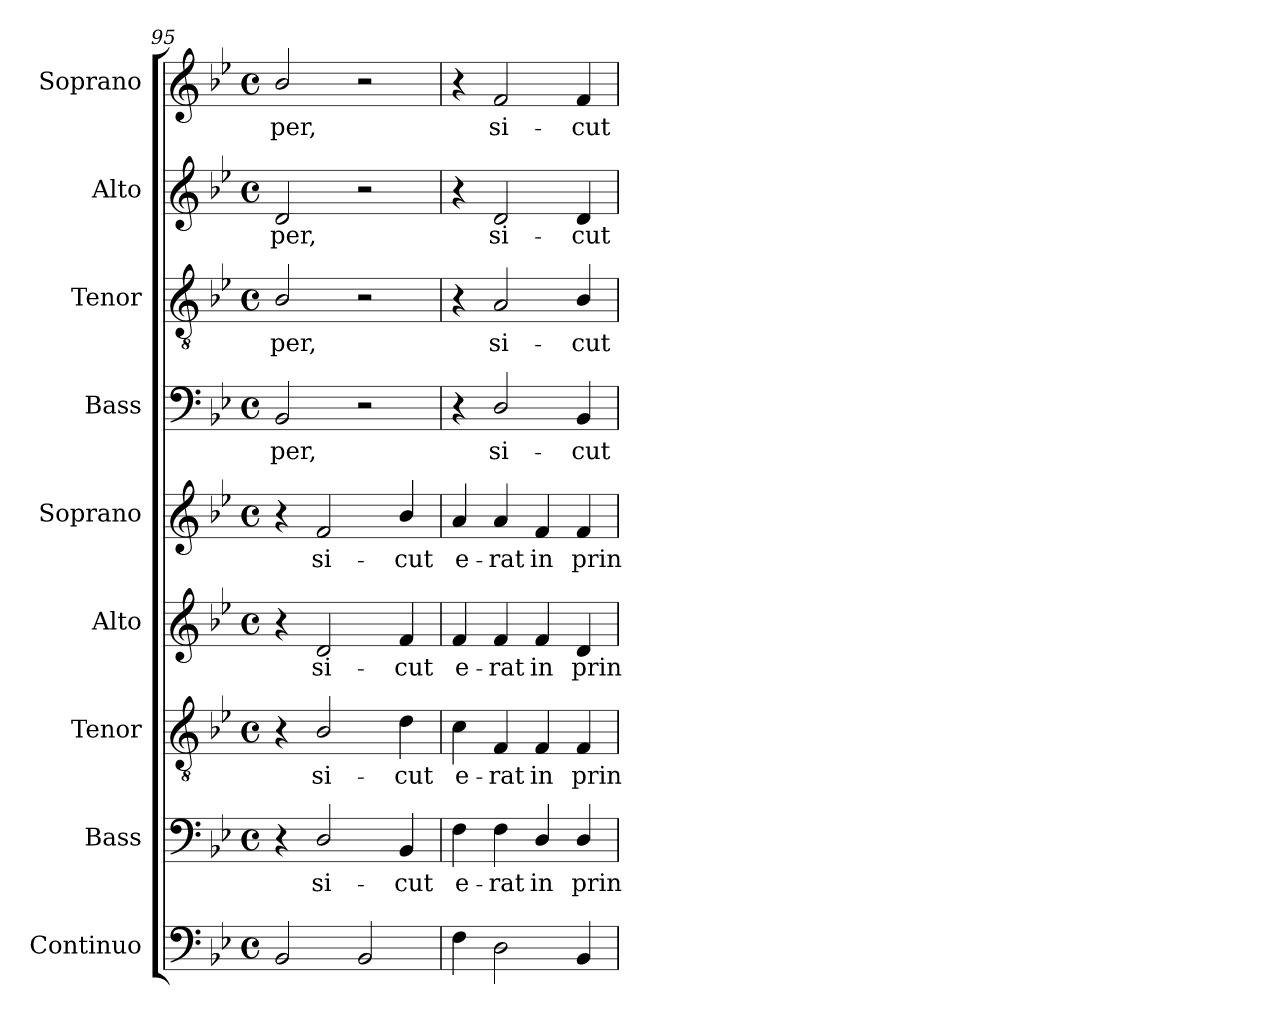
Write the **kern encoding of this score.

**kern	**kern	**text	**kern	**text	**kern	**text	**kern	**text	**kern	**text	**kern	**text	**kern	**text	**kern	**text
*part9	*part8	*part8	*part7	*part7	*part6	*part6	*part5	*part5	*part4	*part4	*part3	*part3	*part2	*part2	*part1	*part1
*staff9	*staff8	*staff8	*staff7	*staff7	*staff6	*staff6	*staff5	*staff5	*staff4	*staff4	*staff3	*staff3	*staff2	*staff2	*staff1	*staff1
*I"Continuo	*I"Bass	*	*I"Tenor	*	*I"Alto	*	*I"Soprano	*	*I"Bass	*	*I"Tenor	*	*I"Alto	*	*I"Soprano	*
*	*I'B.	*	*I'T.	*	*I'A.	*	*I'S.	*	*I'B.	*	*I'T.	*	*I'A.	*	*I'S.	*
*clefF4	*clefF4	*	*clefGv2	*	*clefG2	*	*clefG2	*	*clefF4	*	*clefGv2	*	*clefG2	*	*clefG2	*
*	*	*	*ITrd7c12	*	*	*	*	*	*	*	*ITrd7c12	*	*	*	*	*
*k[b-e-]	*k[b-e-]	*	*k[b-e-]	*	*k[b-e-]	*	*k[b-e-]	*	*k[b-e-]	*	*k[b-e-]	*	*k[b-e-]	*	*k[b-e-]	*
*B-:	*B-:	*	*B-:	*	*B-:	*	*B-:	*	*B-:	*	*B-:	*	*B-:	*	*B-:	*
*M4/4	*M4/4	*	*M4/4	*	*M4/4	*	*M4/4	*	*M4/4	*	*M4/4	*	*M4/4	*	*M4/4	*
*met(c)	*met(c)	*	*met(c)	*	*met(c)	*	*met(c)	*	*met(c)	*	*met(c)	*	*met(c)	*	*met(c)	*
=95	=95	=95	=95	=95	=95	=95	=95	=95	=95	=95	=95	=95	=95	=95	=95	=95
!	!	!	!	!	!	!	!	!	!	!LO:LY:b:color=#000000	!	!	!	!	!	!
!	!	!	!	!	!	!	!	!	!	!	!	!LO:LY:b:color=#000000	!	!	!	!
!	!	!	!	!	!	!	!	!	!	!	!	!	!	!LO:LY:b:color=#000000	!	!
!	!	!	!	!	!	!	!	!	!	!	!	!	!	!	!	!LO:LY:b:color=#000000
2BB-i/	4r	.	4r	.	4r	.	4r	.	2BB-i/	-per,	2BB-i/	-per,	2di/	-per,	2b-i/	-per,
!	!	!LO:LY:b:color=#000000	!	!	!	!	!	!	!	!	!	!	!	!	!	!
!	!	!	!	!LO:LY:b:color=#000000	!	!	!	!	!	!	!	!	!	!	!	!
!	!	!	!	!	!	!LO:LY:b:color=#000000	!	!	!	!	!	!	!	!	!	!
!	!	!	!	!	!	!	!	!LO:LY:b:color=#000000	!	!	!	!	!	!	!	!
.	2Di/	si-	2BB-i/	si-	2di/	si-	2fi/	si-	.	.	.	.	.	.	.	.
2BB-i/	.	.	.	.	.	.	.	.	2r	.	2r	.	2r	.	2r	.
!	!	!LO:LY:b:color=#000000	!	!	!	!	!	!	!	!	!	!	!	!	!	!
!	!	!	!	!LO:LY:b:color=#000000	!	!	!	!	!	!	!	!	!	!	!	!
!	!	!	!	!	!	!LO:LY:b:color=#000000	!	!	!	!	!	!	!	!	!	!
!	!	!	!	!	!	!	!	!LO:LY:b:color=#000000	!	!	!	!	!	!	!	!
.	4BB-i/	-cut	4Di\	-cut	4fi/	-cut	4b-i/	-cut	.	.	.	.	.	.	.	.
=96	=96	=96	=96	=96	=96	=96	=96	=96	=96	=96	=96	=96	=96	=96	=96	=96
!	!	!LO:LY:b:color=#000000	!	!	!	!	!	!	!	!	!	!	!	!	!	!
!	!	!	!	!LO:LY:b:color=#000000	!	!	!	!	!	!	!	!	!	!	!	!
!	!	!	!	!	!	!LO:LY:b:color=#000000	!	!	!	!	!	!	!	!	!	!
!	!	!	!	!	!	!	!	!LO:LY:b:color=#000000	!	!	!	!	!	!	!	!
4Fi\	4Fi\	e-	4Ci\	e-	4fi/	e-	4ai/	e-	4r	.	4r	.	4r	.	4r	.
!	!	!LO:LY:b:color=#000000	!	!	!	!	!	!	!	!	!	!	!	!	!	!
!	!	!	!	!LO:LY:b:color=#000000	!	!	!	!	!	!	!	!	!	!	!	!
!	!	!	!	!	!	!LO:LY:b:color=#000000	!	!	!	!	!	!	!	!	!	!
!	!	!	!	!	!	!	!	!LO:LY:b:color=#000000	!	!	!	!	!	!	!	!
!	!	!	!	!	!	!	!	!	!	!LO:LY:b:color=#000000	!	!	!	!	!	!
!	!	!	!	!	!	!	!	!	!	!	!	!LO:LY:b:color=#000000	!	!	!	!
!	!	!	!	!	!	!	!	!	!	!	!	!	!	!LO:LY:b:color=#000000	!	!
!	!	!	!	!	!	!	!	!	!	!	!	!	!	!	!	!LO:LY:b:color=#000000
2Di\	4Fi\	-rat	4FFi/	-rat	4fi/	-rat	4ai/	-rat	2Di/	si-	2AAi/	si-	2di/	si-	2fi/	si-
!	!	!LO:LY:b:color=#000000	!	!	!	!	!	!	!	!	!	!	!	!	!	!
!	!	!	!	!LO:LY:b:color=#000000	!	!	!	!	!	!	!	!	!	!	!	!
!	!	!	!	!	!	!LO:LY:b:color=#000000	!	!	!	!	!	!	!	!	!	!
!	!	!	!	!	!	!	!	!LO:LY:b:color=#000000	!	!	!	!	!	!	!	!
.	4Di/	in	4FFi/	in	4fi/	in	4fi/	in	.	.	.	.	.	.	.	.
!	!	!LO:LY:b:color=#000000	!	!	!	!	!	!	!	!	!	!	!	!	!	!
!	!	!	!	!LO:LY:b:color=#000000	!	!	!	!	!	!	!	!	!	!	!	!
!	!	!	!	!	!	!LO:LY:b:color=#000000	!	!	!	!	!	!	!	!	!	!
!	!	!	!	!	!	!	!	!LO:LY:b:color=#000000	!	!	!	!	!	!	!	!
!	!	!	!	!	!	!	!	!	!	!LO:LY:b:color=#000000	!	!	!	!	!	!
!	!	!	!	!	!	!	!	!	!	!	!	!LO:LY:b:color=#000000	!	!	!	!
!	!	!	!	!	!	!	!	!	!	!	!	!	!	!LO:LY:b:color=#000000	!	!
!	!	!	!	!	!	!	!	!	!	!	!	!	!	!	!	!LO:LY:b:color=#000000
4BB-i/	4Di/	prin-	4FFi/	prin-	4di/	prin-	4fi/	prin-	4BB-i/	-cut	4BB-i/	-cut	4di/	-cut	4fi/	-cut
=	=	=	=	=	=	=	=	=	=	=	=	=	=	=	=	=
*-	*-	*-	*-	*-	*-	*-	*-	*-	*-	*-	*-	*-	*-	*-	*-	*-
